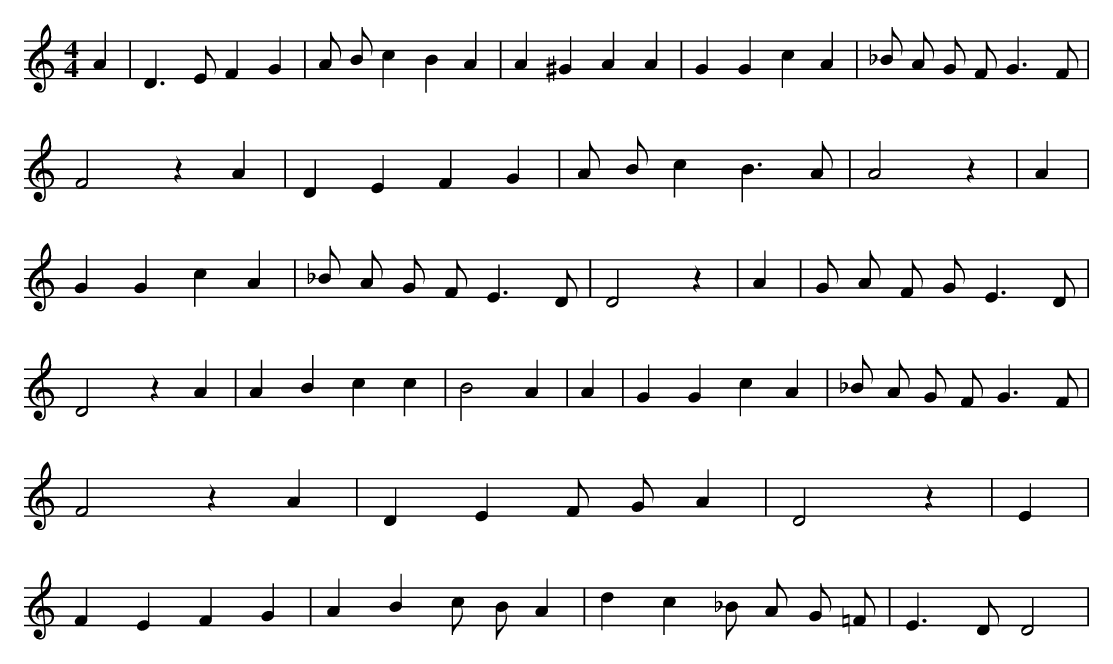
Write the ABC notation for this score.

X:1
M:4/4
L:1/8
K:C
A2 | D3 E F2 G2 | A B c2 B2 A2 | A2 ^G2 A2 A2 | G2 G2 c2 A2 | _B A G F G3 F | F4 z2 A2 | D2 E2 F2 G2 | A B c2 B3 A | A4 z2 | A2 | G2 G2 c2 A2 | _B A G F E3 D | D4 z2 | A2 | G A F G E3 D | D4 z2 A2 | A2 B2 c2 c2 | B4 A2 | A2 | G2 G2 c2 A2 | _B A G F G3 F | F4 z2 A2 | D2 E2 F G A2 | D4 z2 | E2 | F2 E2 F2 G2 | A2 B2 c B A2 | d2 c2 _B A G =F | E3 D D4 |
